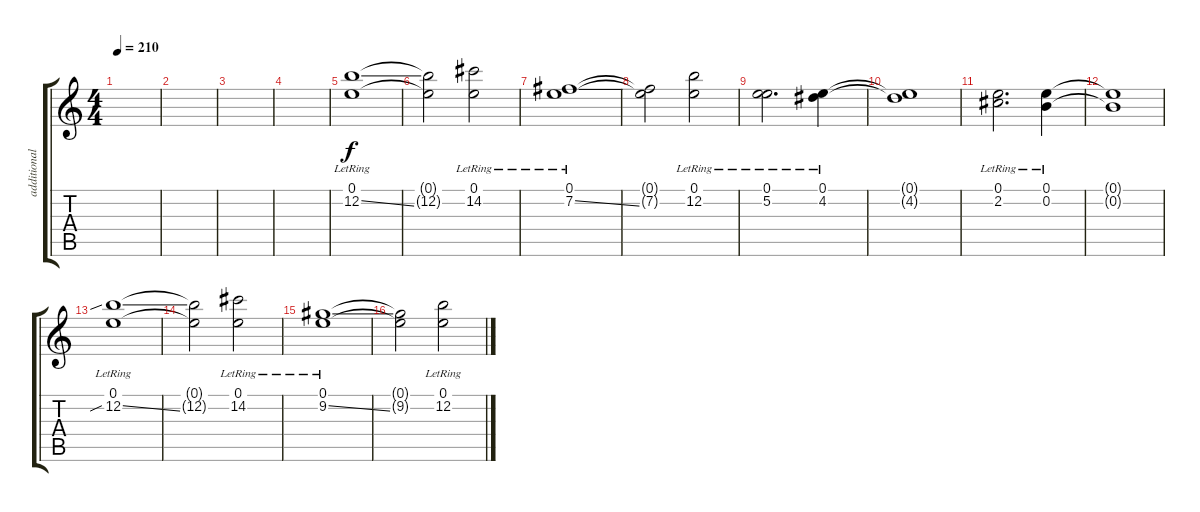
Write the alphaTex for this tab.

\track ("additional" "additional") {instrument overdrivenguitar}
\staff {score tabs}
\tuning (E4 B3 G3 D3 A2 E2) {hide}
\ts (4 4)
\tempo 210
\clef g2
\ks c
|
|
|
|
(0.1{lr} 12.2{ss lr}).1 |
(0.1{t} 12.2{t}).2 (0.1{lr} 14.2{lr}).2 |
(0.1{lr} 7.2{ss lr}).1 |
(0.1{t} 7.2{t}).2 (0.1{lr} 12.2{lr}).2 |
(0.1{lr} 5.2{lr}).2{d} (0.1{lr} 4.2{lr}).4 |
(0.1{t} 4.2{t}).1 |
(0.1{lr} 2.2{lr}).2{d} (0.1{lr} 0.2{lr}).4 |
(0.1{t} 0.2{t}).1 |
(0.1{lr} 12.2{sib ss lr}).1 |
(0.1{t} 12.2{t}).2 (0.1{lr} 14.2{lr}).2 |
(0.1{lr} 9.2{ss lr}).1 |
(0.1{t} 9.2{t}).2 (0.1{lr} 12.2{lr}).2
